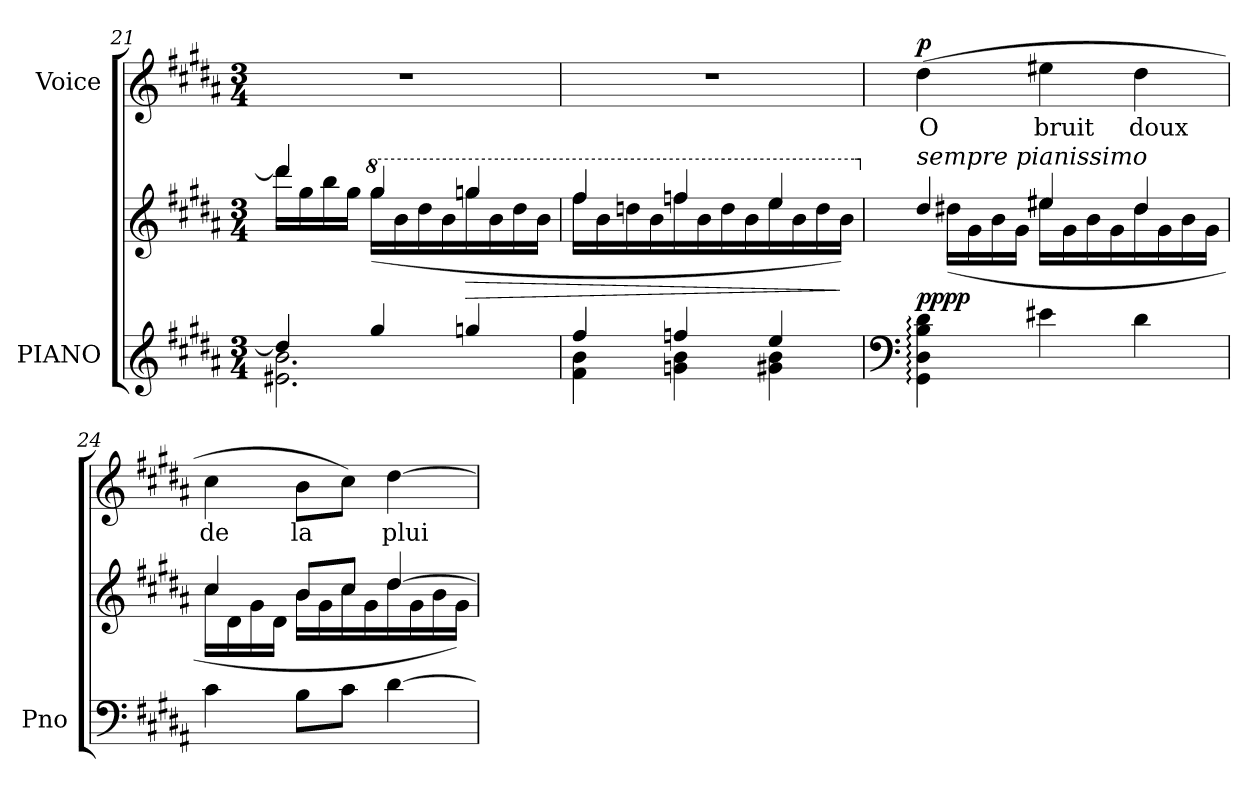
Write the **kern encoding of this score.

**kern	**kern	**dynam	**kern	**text	**dynam
*part2	*part2	*part2	*part1	*part1	*part1
*staff3	*staff2	*staff2/3	*staff1	*staff1	*staff1
*I"PIANO	*	*	*I"Voice	*	*
*I'Pno	*	*	*	*	*
*clefG2	*clefG2	*	*clefG2	*	*
*k[f#c#g#d#a#]	*k[f#c#g#d#a#]	*	*k[f#c#g#d#a#]	*	*
*M3/4	*M3/4	*	*M3/4	*	*
=21	=21	=21	=21	=21	=21
*^	*^	*	*	*	*
4dd#/]	2.e#X\ 2.b\	4ddd#/]	16ddd#\LL	.	2.r	.	.
.	.	.	16gg#\	.	.	.	.
.	.	.	16bb\	.	.	.	.
.	.	.	16gg#\JJ	.	.	.	.
*	*	*8va	*	*	*	*	*
4gg#/	.	4ggg#/	(>16ggg#\LL	.	.	.	.
.	.	.	16bb\	.	.	.	.
.	.	.	16ddd#\	.	.	.	.
.	.	.	16bb\	.	.	.	.
!	!	!	!	!LO:HP:b	!	!	!
4ggn/	.	4gggn/	16ggg\	>	.	.	.
.	.	.	16bb\	.	.	.	.
.	.	.	16ddd#\	.	.	.	.
.	.	.	16bb\JJ	.	.	.	.
!!LO:PB:g=z
=22	=22	=22	=22	=22	=22	=22	=22
4f#\ 4b\	4ff#/	4fff#/	16fff#\LL	.	2.r	.	.
.	.	.	16bb\	.	.	.	.
.	.	.	16dddn\	.	.	.	.
.	.	.	16bb\	.	.	.	.
4gn\ 4b\	4ffn/	4fffn/	16fff\	.	.	.	.
.	.	.	16bb\	.	.	.	.
.	.	.	16ddd\	.	.	.	.
.	.	.	16bb\	.	.	.	.
4g#X\ 4b\	4ee/	4eee/	16eee\	.	.	.	.
.	.	.	16bb\	.	.	.	.
.	.	.	16ddd\	.	.	.	.
.	.	.	16bb\JJ)	]	.	.	.
*v	*v	*	*	*	*	*	*
=23	=23	=23	=23	=23	=23	=23
*clefF4	*	*	*	*	*	*
*	*X8va	*	*	*	*	*
!	!LO:TX:a:i:t=sempre pianissimo	!	!	!	!	!
!	!	!	!LO:DY:a=2	!	!LO:LY:b	!
!	!	!	!LO:DY:n=1:a	!	!	!LO:DY:a
4GG#\: 4D#\: 4B\: 4d#\:	4dd#/	(>16dd#X\LL	pp pp	(>4dd#\	O	p
.	.	16g#\	.	.	.	.
.	.	16b\	.	.	.	.
.	.	16g#\JJ	.	.	.	.
!	!	!	!	!	!LO:LY:b	!
4e#X\	4ee#X/	16ee#\LL	.	4ee#X\	bruit	.
.	.	16g#\	.	.	.	.
.	.	16b\	.	.	.	.
.	.	16g#\	.	.	.	.
!	!	!	!	!	!LO:LY:b	!
4d#\	4dd#/	16dd#\	.	4dd#\	doux	.
.	.	16g#\	.	.	.	.
.	.	16b\	.	.	.	.
.	.	16g#\JJ	.	.	.	.
=24	=24	=24	=24	=24	=24	=24
!	!	!	!	!	!LO:LY:b	!
4c#\	4cc#/	16cc#\LL	.	4cc#\	de	.
.	.	16d#\	.	.	.	.
.	.	16g#\	.	.	.	.
.	.	16d#\JJ	.	.	.	.
!	!	!	!	!	!LO:LY:b	!
8B\L	8b/L	16b\LL	.	8b\L	la	.
.	.	16g#\	.	.	.	.
8c#\J	8cc#/J	16cc#\	.	8cc#\J)	.	.
.	.	16g#\	.	.	.	.
!	!	!	!	!	!LO:LY:b	!
[4d#\	[4dd#/	16dd#\	.	[4dd#\	plui-	.
.	.	16g#\	.	.	.	.
.	.	16b\	.	.	.	.
.	.	16g#\JJ)	.	.	.	.
*	*v	*v	*	*	*	*
=	=	=	=	=	=
*-	*-	*-	*-	*-	*-
